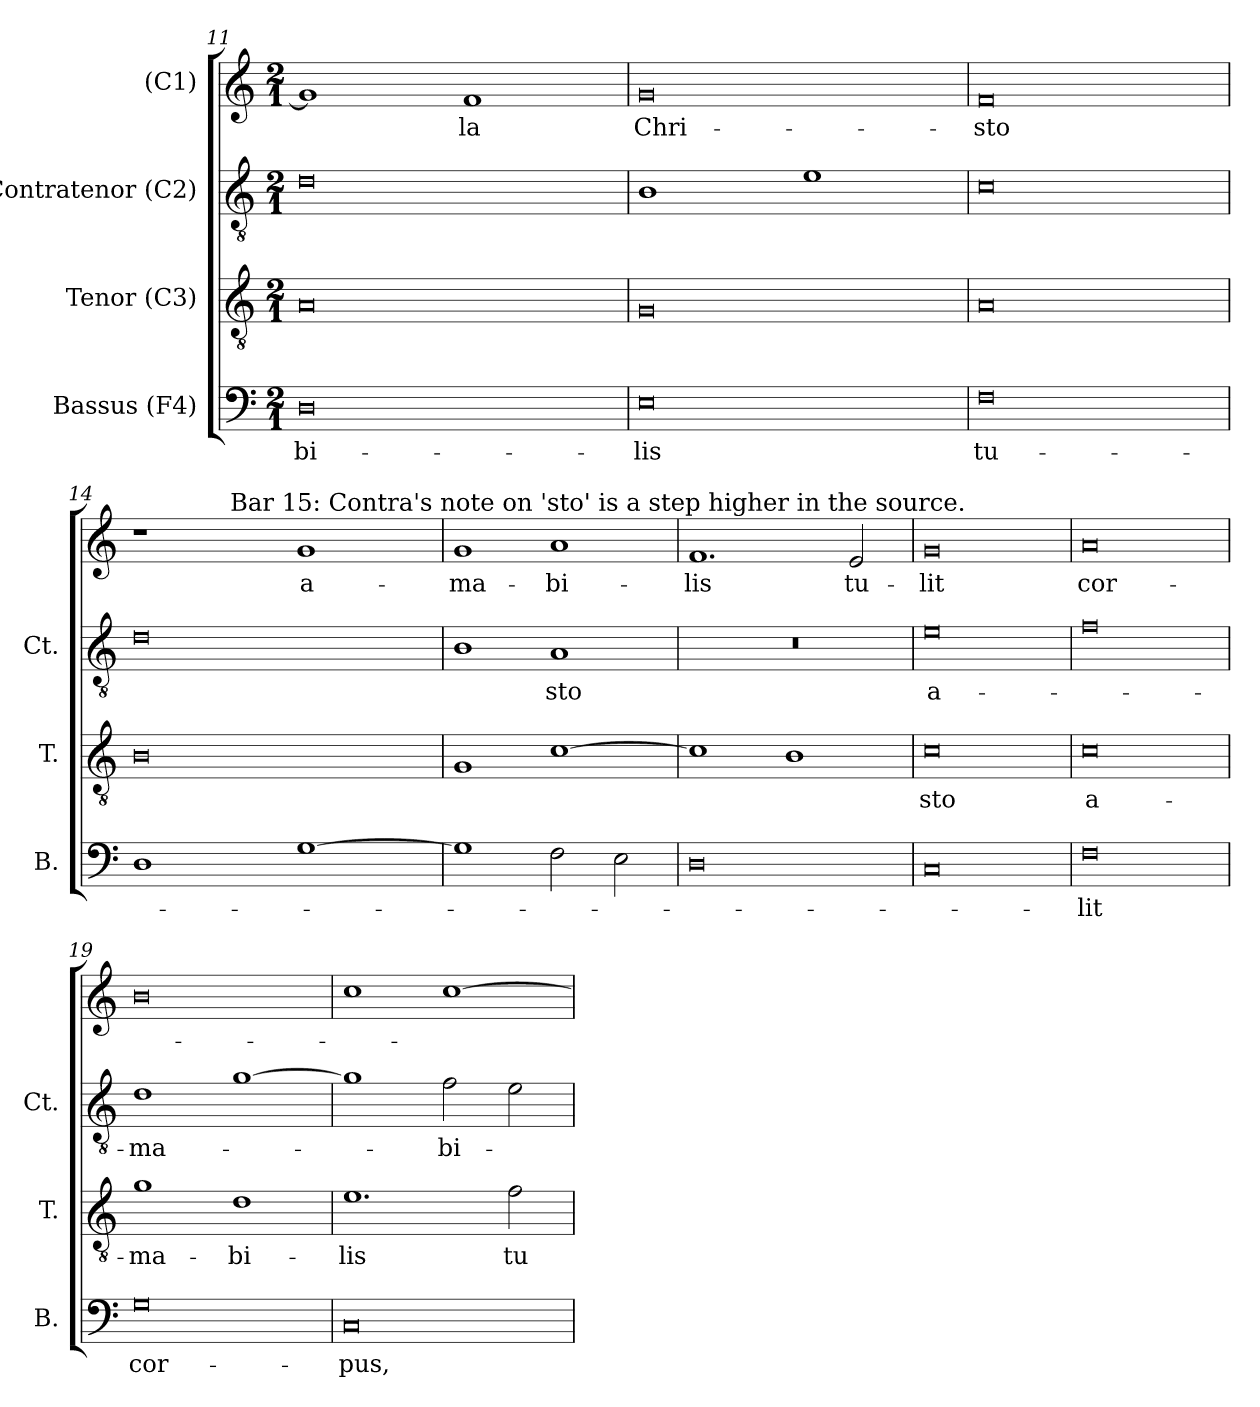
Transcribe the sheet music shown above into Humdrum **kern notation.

**kern	**text	**kern	**text	**kern	**text	**kern	**text
*part4	*part4	*part3	*part3	*part2	*part2	*part1	*part1
*staff4	*staff4	*staff3	*staff3	*staff2	*staff2	*staff1	*staff1
*I"Bassus (F4)	*	*I"Tenor (C3)	*	*I"Contratenor (C2)	*	*I"(C1)	*
*I'B.	*	*I'T.	*	*I'Ct.	*	*	*
*clefF4	*	*clefGv2	*	*clefGv2	*	*clefG2	*
*	*	*ITrd7c12	*	*ITrd7c12	*	*	*
*k[]	*	*k[]	*	*k[]	*	*k[]	*
*C:	*	*C:	*	*C:	*	*C:	*
*M2/1	*	*M2/1	*	*M2/1	*	*M2/1	*
=11	=11	=11	=11	=11	=11	=11	=11
!	!LO:LY:b:color=#000000	!	!	!	!	!	!
0Di	-bi-	0AAi	.	0Di	.	1gi]	.
!	!	!	!	!	!	!	!LO:LY:b:color=#000000
.	.	.	.	.	.	1fi	-la
=12	=12	=12	=12	=12	=12	=12	=12
!	!LO:LY:b:color=#000000	!	!	!	!	!	!
!	!	!	!	!	!	!	!LO:LY:b:color=#000000
0Ei	-lis	0GGi	.	1BBi	.	0gi	Chri-
.	.	.	.	1Ei	.	.	.
=13	=13	=13	=13	=13	=13	=13	=13
!	!LO:LY:b:color=#000000	!	!	!	!	!	!
!	!	!	!	!	!	!	!LO:LY:b:color=#000000
0Fi	tu-	0AAi	.	0Ci	.	0fi	-sto
!!LO:LB:g=z
=14	=14	=14	=14	=14	=14	=14	=14
*	*	*	*	*	*	*^	*
1Di	.	0BBi	.	0Di	.	1r	4ryy	.
.	.	.	.	.	.	.	8ryy	.
.	.	.	.	.	.	.	16ryy	.
.	.	.	.	.	.	.	128ryy	.
.	.	.	.	.	.	.	256ryy	.
.	.	.	.	.	.	.	1024ryy	.
!	!	!	!	!	!	!	!LO:TX:a:t=Bar 15&colon; Contra's note on 'sto' is a step higher in the source.	!
.	.	.	.	.	.	.	1ryy	.
!	!	!	!	!	!	!	!	!LO:LY:b:color=#000000
[1Gi	.	.	.	.	.	1gi	.	a-
.	.	.	.	.	.	.	2ryy	.
.	.	.	.	.	.	.	32ryy	.
.	.	.	.	.	.	.	64ryy	.
.	.	.	.	.	.	.	512.ryy	.
*	*	*	*	*	*	*v	*v	*
=15	=15	=15	=15	=15	=15	=15	=15
*	*	*	*	*	*	*^	*
!	!	!	!	!	!	!	!	!LO:LY:b:color=#000000
*	*	*	*	*	*	*v	*v	*
1Gi]	.	1GGi	.	1BBi	.	1gi	-ma-
!	!	!	!	!	!LO:LY:b:color=#000000	!	!
!	!	!	!	!	!	!	!LO:LY:b:color=#000000
2Fi\	.	[1Ci	.	1AAi	-sto	1ai	-bi-
2Ei\	.	.	.	.	.	.	.
=16	=16	=16	=16	=16	=16	=16	=16
!	!	!	!	!LO:N:vis=1	!	!	!
!	!	!	!	!	!	!	!LO:LY:b:color=#000000
0Di	.	1Ci]	.	0r	.	1.fi	-lis
.	.	1BBi	.	.	.	.	.
!	!	!	!	!	!	!	!LO:LY:b:color=#000000
.	.	.	.	.	.	2ei/	tu-
=17	=17	=17	=17	=17	=17	=17	=17
!	!	!	!LO:LY:b:color=#000000	!	!	!	!
!	!	!	!	!	!LO:LY:b:color=#000000	!	!
!	!	!	!	!	!	!	!LO:LY:b:color=#000000
0Ci	.	0Ci	-sto	0Ei	a-	0gi	-lit
=18	=18	=18	=18	=18	=18	=18	=18
!	!LO:LY:b:color=#000000	!	!	!	!	!	!
!	!	!	!LO:LY:b:color=#000000	!	!	!	!
!	!	!	!	!	!	!	!LO:LY:b:color=#000000
0Fi	-lit	0Ci	a-	0Fi	.	0ai	cor-
=19	=19	=19	=19	=19	=19	=19	=19
!	!LO:LY:b:color=#000000	!	!	!	!	!	!
!	!	!	!LO:LY:b:color=#000000	!	!	!	!
!	!	!	!	!	!LO:LY:b:color=#000000	!	!
0Gi	cor-	1Gi	-ma-	1Di	-ma-	0bi	.
!	!	!	!LO:LY:b:color=#000000	!	!	!	!
.	.	1Di	-bi-	[1Gi	.	.	.
=20	=20	=20	=20	=20	=20	=20	=20
!	!LO:LY:b:color=#000000	!	!	!	!	!	!
!	!	!	!LO:LY:b:color=#000000	!	!	!	!
0Ci	-pus,	1.Ei	-lis	1Gi]	.	1cci	.
!	!	!	!	!	!LO:LY:b:color=#000000	!	!
.	.	.	.	2Fi\	-bi-	[1cci	.
!	!	!	!LO:LY:b:color=#000000	!	!	!	!
.	.	2Fi\	tu-	2Ei\	.	.	.
=	=	=	=	=	=	=	=
*-	*-	*-	*-	*-	*-	*-	*-
